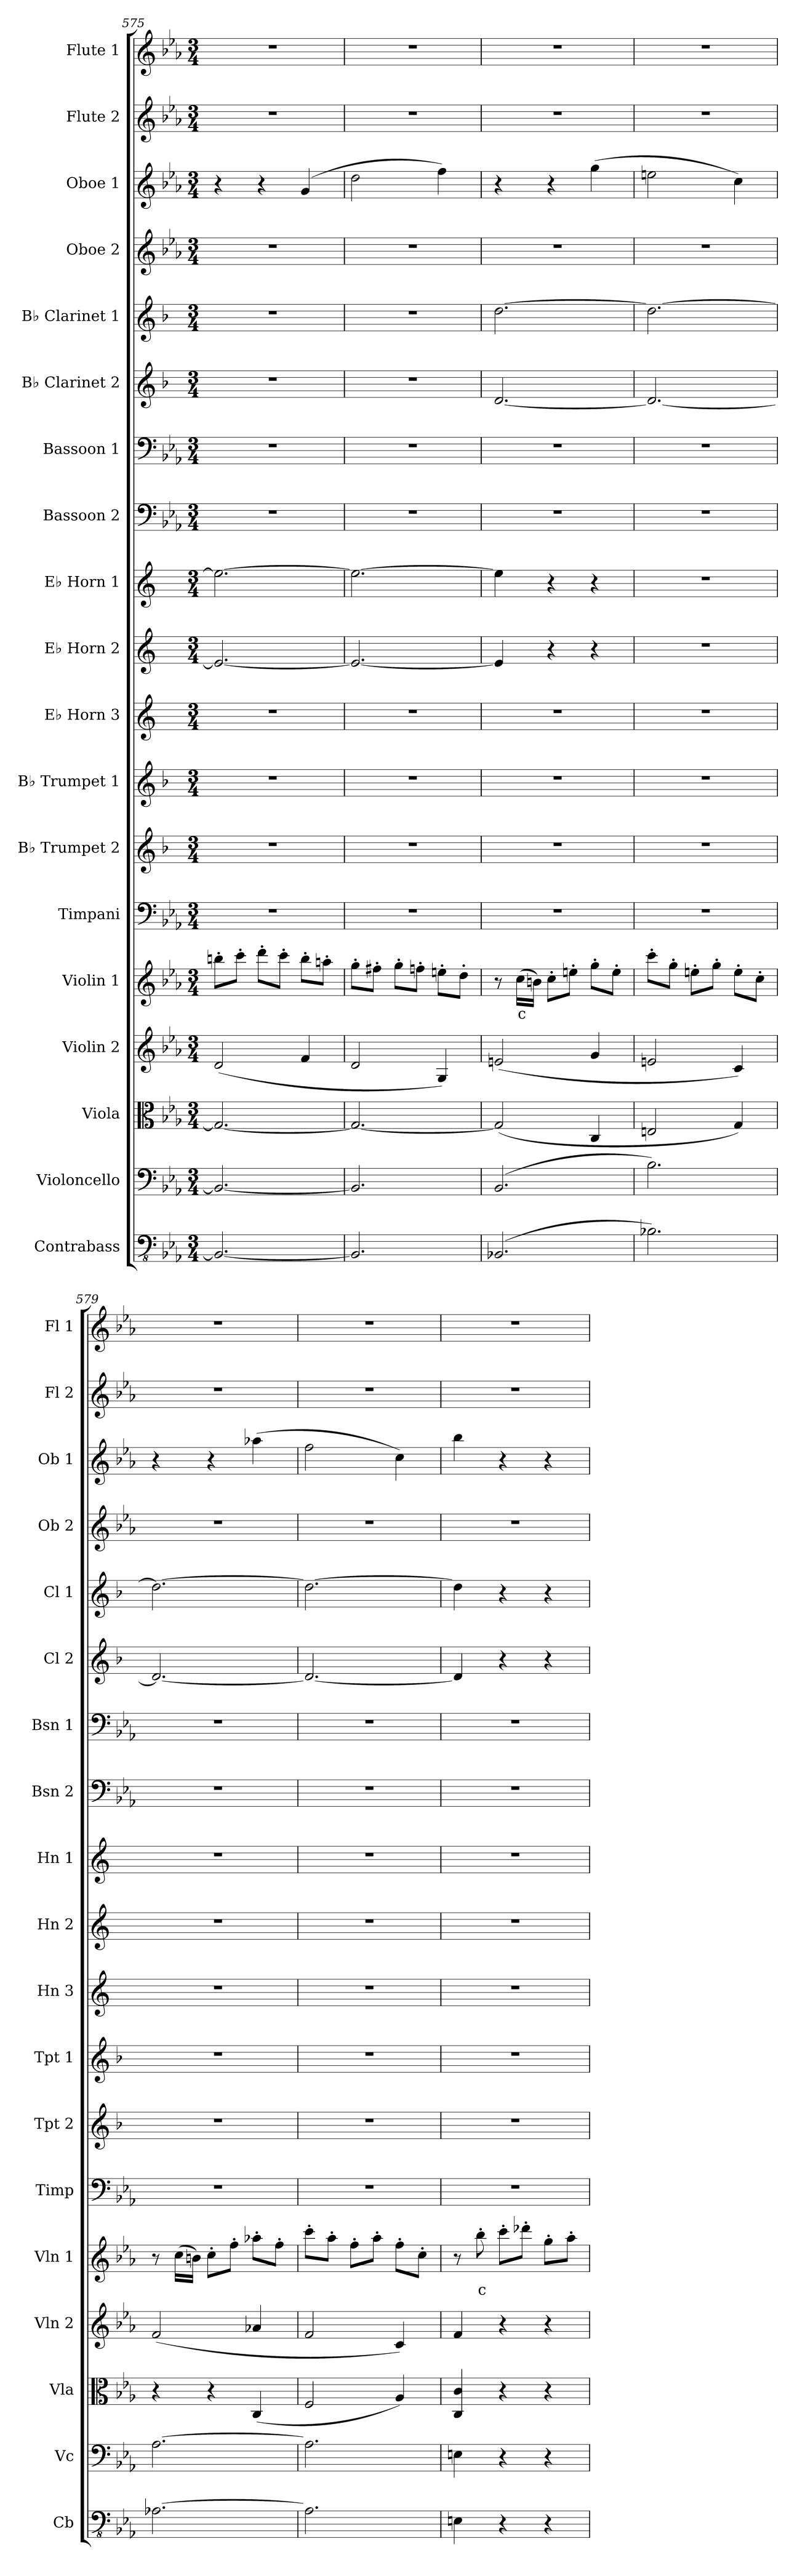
**kern	**kern	**kern	**kern	**kern	**text	**kern	**kern	**kern	**kern	**kern	**kern	**kern	**kern	**kern	**kern	**kern	**kern	**kern	**kern
*part19	*part18	*part17	*part16	*part15	*part15	*part14	*part13	*part12	*part11	*part10	*part9	*part8	*part7	*part6	*part5	*part4	*part3	*part2	*part1
*staff19	*staff18	*staff17	*staff16	*staff15	*staff15	*staff14	*staff13	*staff12	*staff11	*staff10	*staff9	*staff8	*staff7	*staff6	*staff5	*staff4	*staff3	*staff2	*staff1
*I"Contrabass	*I"Violoncello	*I"Viola	*I"Violin 2	*I"Violin 1	*	*I"Timpani	*I"B♭ Trumpet 2	*I"B♭ Trumpet 1	*I"E♭ Horn 3	*I"E♭ Horn 2	*I"E♭ Horn 1	*I"Bassoon 2	*I"Bassoon 1	*I"B♭ Clarinet 2	*I"B♭ Clarinet 1	*I"Oboe 2	*I"Oboe 1	*I"Flute 2	*I"Flute 1
*I'Cb	*I'Vc	*I'Vla	*I'Vln 2	*I'Vln 1	*	*I'Timp	*I'Tpt 2	*I'Tpt 1	*I'Hn 3	*I'Hn 2	*I'Hn 1	*I'Bsn 2	*I'Bsn 1	*I'Cl 2	*I'Cl 1	*I'Ob 2	*I'Ob 1	*I'Fl 2	*I'Fl 1
*clefFv4	*clefF4	*clefC3	*clefG2	*clefG2	*	*clefF4	*clefG2	*clefG2	*clefG2	*clefG2	*clefG2	*clefF4	*clefF4	*clefG2	*clefG2	*clefG2	*clefG2	*clefG2	*clefG2
*	*	*	*	*	*	*	*ITrd1c2	*ITrd1c2	*ITrd5c9	*ITrd5c9	*ITrd5c9	*	*	*ITrd1c2	*ITrd1c2	*	*	*	*
*k[b-e-a-]	*k[b-e-a-]	*k[b-e-a-]	*k[b-e-a-]	*k[b-e-a-]	*	*k[b-e-a-]	*k[b-e-a-]	*k[b-e-a-]	*k[b-e-a-]	*k[b-e-a-]	*k[b-e-a-]	*k[b-e-a-]	*k[b-e-a-]	*k[b-e-a-]	*k[b-e-a-]	*k[b-e-a-]	*k[b-e-a-]	*k[b-e-a-]	*k[b-e-a-]
*M3/4	*M3/4	*M3/4	*M3/4	*M3/4	*	*M3/4	*M3/4	*M3/4	*M3/4	*M3/4	*M3/4	*M3/4	*M3/4	*M3/4	*M3/4	*M3/4	*M3/4	*M3/4	*M3/4
=575	=575	=575	=575	=575	=575	=575	=575	=575	=575	=575	=575	=575	=575	=575	=575	=575	=575	=575	=575
2.BBB/_	2.BB/_	2.G/_	(2d/	8bbn'\L	.	2.r	2.r	2.r	2.r	2.G/_	2.g\_	2.r	2.r	2.r	2.r	2.r	4r	2.r	2.r
.	.	.	.	8ccc'\J	.	.	.	.	.	.	.	.	.	.	.	.	.	.	.
.	.	.	.	8ddd'\L	.	.	.	.	.	.	.	.	.	.	.	.	4r	.	.
.	.	.	.	8ccc'\J	.	.	.	.	.	.	.	.	.	.	.	.	.	.	.
.	.	.	4f/	8bb'\L	.	.	.	.	.	.	.	.	.	.	.	.	(4g/	.	.
.	.	.	.	8aan'\J	.	.	.	.	.	.	.	.	.	.	.	.	.	.	.
=576	=576	=576	=576	=576	=576	=576	=576	=576	=576	=576	=576	=576	=576	=576	=576	=576	=576	=576	=576
2.BBB/]	2.BB/]	2.G/_	2d/	8gg'\L	.	2.r	2.r	2.r	2.r	2.G/_	2.g\_	2.r	2.r	2.r	2.r	2.r	2dd\	2.r	2.r
.	.	.	.	8ff#X'\J	.	.	.	.	.	.	.	.	.	.	.	.	.	.	.
.	.	.	.	8gg'\L	.	.	.	.	.	.	.	.	.	.	.	.	.	.	.
.	.	.	.	8ffn'\J	.	.	.	.	.	.	.	.	.	.	.	.	.	.	.
.	.	.	4G/)	8een'\L	.	.	.	.	.	.	.	.	.	.	.	.	4ff\)	.	.
.	.	.	.	8dd'\J	.	.	.	.	.	.	.	.	.	.	.	.	.	.	.
=577	=577	=577	=577	=577	=577	=577	=577	=577	=577	=577	=577	=577	=577	=577	=577	=577	=577	=577	=577
(2.BBB-X/	(2.BB-/	(2G/]	(2en/	8r	.	2.r	2.r	2.r	2.r	4G/]	4g\]	2.r	2.r	[2.c/	[2.cc\	2.r	4r	2.r	2.r
!	!	!	!	!	!LO:LY:b:color=#FF0000	!	!	!	!	!	!	!	!	!	!	!	!	!	!
.	.	.	.	(16cc\LL	c	.	.	.	.	.	.	.	.	.	.	.	.	.	.
.	.	.	.	16bn\JJ)	.	.	.	.	.	.	.	.	.	.	.	.	.	.	.
.	.	.	.	8cc'\L	.	.	.	.	.	4r	4r	.	.	.	.	.	4r	.	.
.	.	.	.	8een'\J	.	.	.	.	.	.	.	.	.	.	.	.	.	.	.
.	.	4C/	4g/	8gg'\L	.	.	.	.	.	4r	4r	.	.	.	.	.	(4gg\	.	.
.	.	.	.	8ee'\J	.	.	.	.	.	.	.	.	.	.	.	.	.	.	.
=578	=578	=578	=578	=578	=578	=578	=578	=578	=578	=578	=578	=578	=578	=578	=578	=578	=578	=578	=578
2.BB-X\)	2.B-\)	2En/	2en/	8ccc'\L	.	2.r	2.r	2.r	2.r	2.r	2.r	2.r	2.r	2.c/_	2.cc\_	2.r	2een\	2.r	2.r
.	.	.	.	8gg'\J	.	.	.	.	.	.	.	.	.	.	.	.	.	.	.
.	.	.	.	8een'\L	.	.	.	.	.	.	.	.	.	.	.	.	.	.	.
.	.	.	.	8gg'\J	.	.	.	.	.	.	.	.	.	.	.	.	.	.	.
.	.	4G/)	4c/)	8ee'\L	.	.	.	.	.	.	.	.	.	.	.	.	4cc\)	.	.
.	.	.	.	8cc'\J	.	.	.	.	.	.	.	.	.	.	.	.	.	.	.
!!LO:PB:g=z
=579	=579	=579	=579	=579	=579	=579	=579	=579	=579	=579	=579	=579	=579	=579	=579	=579	=579	=579	=579
[2.AA-X\	[2.A-\	4r	(2f/	8r	.	2.r	2.r	2.r	2.r	2.r	2.r	2.r	2.r	2.c/_	2.cc\_	2.r	4r	2.r	2.r
.	.	.	.	(16cc\LL	.	.	.	.	.	.	.	.	.	.	.	.	.	.	.
.	.	.	.	16bn\JJ)	.	.	.	.	.	.	.	.	.	.	.	.	.	.	.
.	.	4r	.	8cc'\L	.	.	.	.	.	.	.	.	.	.	.	.	4r	.	.
.	.	.	.	8ff'\J	.	.	.	.	.	.	.	.	.	.	.	.	.	.	.
.	.	(4C/	4a-X/	8aa-X'\L	.	.	.	.	.	.	.	.	.	.	.	.	(4aa-X\	.	.
.	.	.	.	8ff'\J	.	.	.	.	.	.	.	.	.	.	.	.	.	.	.
=580	=580	=580	=580	=580	=580	=580	=580	=580	=580	=580	=580	=580	=580	=580	=580	=580	=580	=580	=580
2.AA-\]	2.A-\]	2F/	2f/	8ccc'\L	.	2.r	2.r	2.r	2.r	2.r	2.r	2.r	2.r	2.c/_	2.cc\_	2.r	2ff\	2.r	2.r
.	.	.	.	8aa-'\J	.	.	.	.	.	.	.	.	.	.	.	.	.	.	.
.	.	.	.	8ff'\L	.	.	.	.	.	.	.	.	.	.	.	.	.	.	.
.	.	.	.	8aa-'\J	.	.	.	.	.	.	.	.	.	.	.	.	.	.	.
.	.	4A-/)	4c/)	8ff'\L	.	.	.	.	.	.	.	.	.	.	.	.	4cc\)	.	.
.	.	.	.	8cc'\J	.	.	.	.	.	.	.	.	.	.	.	.	.	.	.
=581	=581	=581	=581	=581	=581	=581	=581	=581	=581	=581	=581	=581	=581	=581	=581	=581	=581	=581	=581
4EEn\	4En\	4C/ 4c/	4f/	8r	.	2.r	2.r	2.r	2.r	2.r	2.r	2.r	2.r	4c/]	4cc\]	2.r	4bb-\	2.r	2.r
!	!	!	!	!	!LO:LY:b:color=#FF0000	!	!	!	!	!	!	!	!	!	!	!	!	!	!
.	.	.	.	8bb-'\	c	.	.	.	.	.	.	.	.	.	.	.	.	.	.
4r	4r	4r	4r	8ccc'\L	.	.	.	.	.	.	.	.	.	4r	4r	.	4r	.	.
.	.	.	.	8ddd-X'\J	.	.	.	.	.	.	.	.	.	.	.	.	.	.	.
4r	4r	4r	4r	8gg'\L	.	.	.	.	.	.	.	.	.	4r	4r	.	4r	.	.
.	.	.	.	8aa-'\J	.	.	.	.	.	.	.	.	.	.	.	.	.	.	.
=	=	=	=	=	=	=	=	=	=	=	=	=	=	=	=	=	=	=	=
*-	*-	*-	*-	*-	*-	*-	*-	*-	*-	*-	*-	*-	*-	*-	*-	*-	*-	*-	*-
